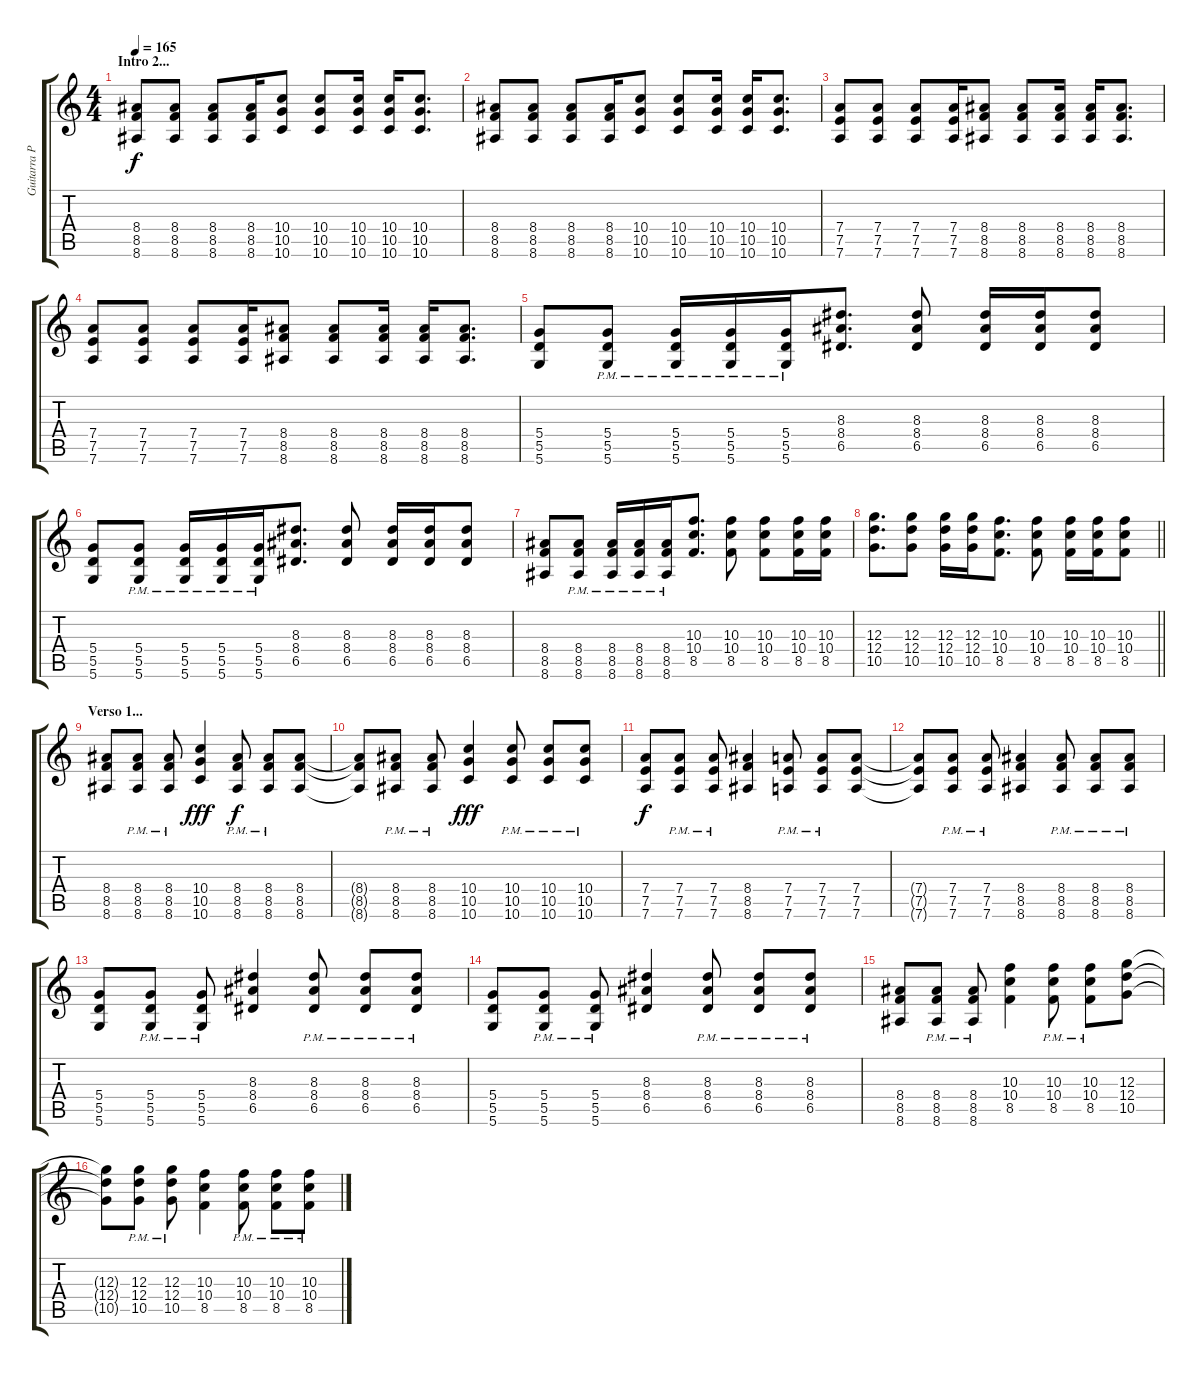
\track ("Guitarra Principal" "Guitarra P") {instrument distortionguitar}
\staff {score tabs}
\tuning (E4 B3 G3 D3 A2 D2) {hide}
\ts (4 4)
\section ("" "Intro 2...")
\tempo 165
\clef g2
\ks c
(8.4 8.5 8.6).8{dy f} (8.4 8.5 8.6).8 (8.4 8.5 8.6).8 (8.4 8.5 8.6).16 (10.4 10.5 10.6).8 (10.4 10.5 10.6).8 (10.4 10.5 10.6).16 (10.4 10.5 10.6).16 (10.4 10.5 10.6).8{d} |
(8.4 8.5 8.6).8 (8.4 8.5 8.6).8 (8.4 8.5 8.6).8 (8.4 8.5 8.6).16 (10.4 10.5 10.6).8 (10.4 10.5 10.6).8 (10.4 10.5 10.6).16 (10.4 10.5 10.6).16 (10.4 10.5 10.6).8{d} |
(7.4 7.5 7.6).8 (7.4 7.5 7.6).8 (7.4 7.5 7.6).8 (7.4 7.5 7.6).16 (8.4 8.5 8.6).8 (8.4 8.5 8.6).8 (8.4 8.5 8.6).16 (8.4 8.5 8.6).16 (8.4 8.5 8.6).8{d} |
(7.4 7.5 7.6).8 (7.4 7.5 7.6).8 (7.4 7.5 7.6).8 (7.4 7.5 7.6).16 (8.4 8.5 8.6).8 (8.4 8.5 8.6).8 (8.4 8.5 8.6).16 (8.4 8.5 8.6).16 (8.4 8.5 8.6).8{d} |
(5.4 5.5 5.6).8 (5.4{pm} 5.5{pm} 5.6{pm}).8 (5.4{pm} 5.5{pm} 5.6{pm}).16 (5.4{pm} 5.5{pm} 5.6{pm}).16 (5.4{pm} 5.5{pm} 5.6{pm}).16 (8.3 8.4 6.5).8{d} (8.3 8.4 6.5).8 (8.3 8.4 6.5).16 (8.3 8.4 6.5).16 (8.3 8.4 6.5).8 |
(5.4 5.5 5.6).8 (5.4{pm} 5.5{pm} 5.6{pm}).8 (5.4{pm} 5.5{pm} 5.6{pm}).16 (5.4{pm} 5.5{pm} 5.6{pm}).16 (5.4{pm} 5.5{pm} 5.6{pm}).16 (8.3 8.4 6.5).8{d} (8.3 8.4 6.5).8 (8.3 8.4 6.5).16 (8.3 8.4 6.5).16 (8.3 8.4 6.5).8 |
(8.4 8.5 8.6).8 (8.4{pm} 8.5{pm} 8.6{pm}).8 (8.4{pm} 8.5{pm} 8.6{pm}).16 (8.4{pm} 8.5{pm} 8.6{pm}).16 (8.4{pm} 8.5{pm} 8.6{pm}).16 (10.3 10.4 8.5).8{d} (10.3 10.4 8.5).8 (10.3 10.4 8.5).8 (10.3 10.4 8.5).16 (10.3 10.4 8.5).16 |
\barLineRight lightlight
(12.3 12.4 10.5).8{d} (12.3 12.4 10.5).8 (12.3 12.4 10.5).16 (12.3 12.4 10.5).16 (10.3 10.4 8.5).8{d} (10.3 10.4 8.5).8 (10.3 10.4 8.5).16 (10.3 10.4 8.5).16 (10.3 10.4 8.5).8 |
\section ("" "Verso 1...")
(8.4 8.5 8.6).8 (8.4{pm} 8.5{pm} 8.6{pm}).8 (8.4{pm} 8.5{pm} 8.6{pm}).8 (10.4 10.5 10.6).4{dy fff} (8.4{pm} 8.5{pm} 8.6{pm}).8{dy f} (8.4{pm} 8.5{pm} 8.6{pm}).8 (8.4 8.5 8.6).8 |
(8.4{t} 8.5{t} 8.6{t}).8 (8.4{pm} 8.5{pm} 8.6{pm}).8 (8.4{pm} 8.5{pm} 8.6{pm}).8 (10.4 10.5 10.6).4{dy fff} (10.4{pm} 10.5{pm} 10.6{pm}).8 (10.4{pm} 10.5{pm} 10.6{pm}).8 (10.4{pm} 10.5{pm} 10.6{pm}).8 |
(7.4 7.5 7.6).8{dy f} (7.4{pm} 7.5{pm} 7.6{pm}).8 (7.4{pm} 7.5{pm} 7.6{pm}).8 (8.4 8.5 8.6).4 (7.4{pm} 7.5{pm} 7.6{pm}).8 (7.4{pm} 7.5{pm} 7.6{pm}).8 (7.4 7.5 7.6).8 |
(7.4{t} 7.5{t} 7.6{t}).8 (7.4{pm} 7.5{pm} 7.6{pm}).8 (7.4{pm} 7.5{pm} 7.6{pm}).8 (8.4 8.5 8.6).4 (8.4{pm} 8.5{pm} 8.6{pm}).8 (8.4{pm} 8.5{pm} 8.6{pm}).8 (8.4{pm} 8.5{pm} 8.6{pm}).8 |
(5.4 5.5 5.6).8 (5.4{pm} 5.5{pm} 5.6{pm}).8 (5.4{pm} 5.5{pm} 5.6{pm}).8 (8.3 8.4 6.5).4 (8.3{pm} 8.4{pm} 6.5{pm}).8 (8.3{pm} 8.4{pm} 6.5{pm}).8 (8.3{pm} 8.4{pm} 6.5{pm}).8 |
(5.4 5.5 5.6).8 (5.4{pm} 5.5{pm} 5.6{pm}).8 (5.4{pm} 5.5{pm} 5.6{pm}).8 (8.3 8.4 6.5).4 (8.3{pm} 8.4{pm} 6.5{pm}).8 (8.3{pm} 8.4{pm} 6.5{pm}).8 (8.3{pm} 8.4{pm} 6.5{pm}).8 |
(8.4 8.5 8.6).8 (8.4{pm} 8.5{pm} 8.6{pm}).8 (8.4{pm} 8.5{pm} 8.6{pm}).8 (10.3 10.4 8.5).4 (10.3{pm} 10.4{pm} 8.5{pm}).8 (10.3{pm} 10.4{pm} 8.5{pm}).8 (12.3 12.4 10.5).8 |
(12.3{t} 12.4{t} 10.5{t}).8 (12.3{pm} 12.4{pm} 10.5{pm}).8 (12.3{pm} 12.4{pm} 10.5{pm}).8 (10.3 10.4 8.5).4 (10.3{pm} 10.4{pm} 8.5{pm}).8 (10.3{pm} 10.4{pm} 8.5{pm}).8 (10.3{pm} 10.4{pm} 8.5{pm}).8
